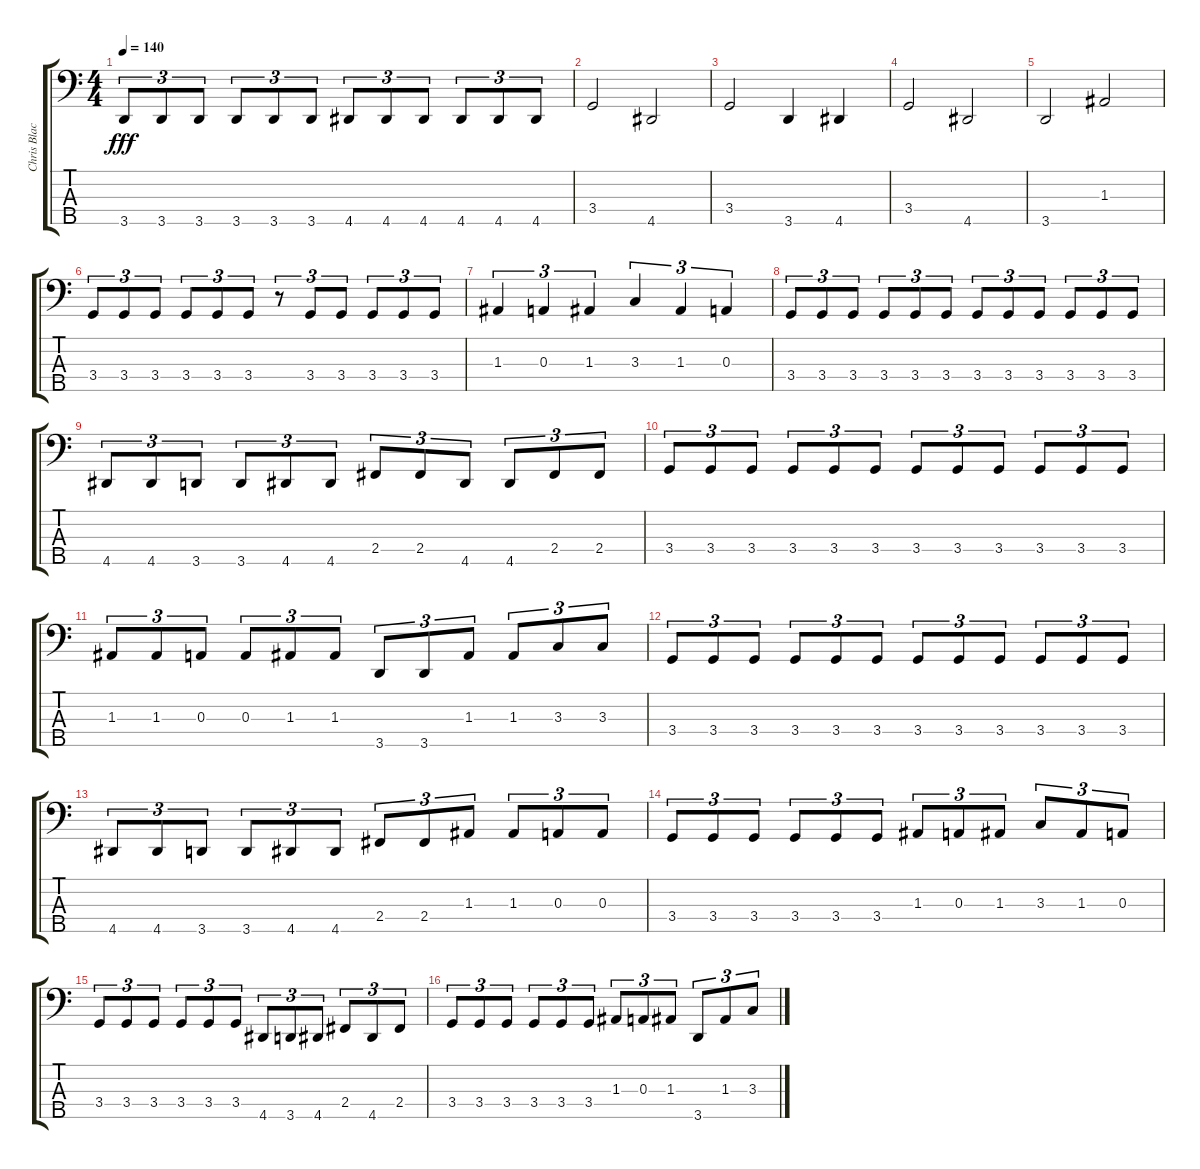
\track ("Chris Black" "Chris Blac") {instrument electricbasspick}
\staff {score tabs}
\tuning (G2 D2 A1 E1 B0) {hide}
\ts (4 4)
\tempo 140
\clef f4
\ks c
3.5.8{tu (3 2) dy fff} 3.5.8{tu (3 2)} 3.5.8{tu (3 2)} 3.5.8{tu (3 2)} 3.5.8{tu (3 2)} 3.5.8{tu (3 2)} 4.5.8{tu (3 2)} 4.5.8{tu (3 2)} 4.5.8{tu (3 2)} 4.5.8{tu (3 2)} 4.5.8{tu (3 2)} 4.5.8{tu (3 2)} |
3.4.2 4.5.2 |
3.4.2 3.5.4 4.5.4 |
3.4.2 4.5.2 |
3.5.2 1.3.2 |
3.4.8{tu (3 2)} 3.4.8{tu (3 2)} 3.4.8{tu (3 2)} 3.4.8{tu (3 2)} 3.4.8{tu (3 2)} 3.4.8{tu (3 2)} r.8{tu (3 2)} 3.4.8{tu (3 2)} 3.4.8{tu (3 2)} 3.4.8{tu (3 2)} 3.4.8{tu (3 2)} 3.4.8{tu (3 2)} |
1.3.4{tu (3 2)} 0.3.4{tu (3 2)} 1.3.4{tu (3 2)} 3.3.4{tu (3 2)} 1.3.4{tu (3 2)} 0.3.4{tu (3 2)} |
3.4.8{tu (3 2)} 3.4.8{tu (3 2)} 3.4.8{tu (3 2)} 3.4.8{tu (3 2)} 3.4.8{tu (3 2)} 3.4.8{tu (3 2)} 3.4.8{tu (3 2)} 3.4.8{tu (3 2)} 3.4.8{tu (3 2)} 3.4.8{tu (3 2)} 3.4.8{tu (3 2)} 3.4.8{tu (3 2)} |
4.5.8{tu (3 2)} 4.5.8{tu (3 2)} 3.5.8{tu (3 2)} 3.5.8{tu (3 2)} 4.5.8{tu (3 2)} 4.5.8{tu (3 2)} 2.4.8{tu (3 2)} 2.4.8{tu (3 2)} 4.5.8{tu (3 2)} 4.5.8{tu (3 2)} 2.4.8{tu (3 2)} 2.4.8{tu (3 2)} |
3.4.8{tu (3 2)} 3.4.8{tu (3 2)} 3.4.8{tu (3 2)} 3.4.8{tu (3 2)} 3.4.8{tu (3 2)} 3.4.8{tu (3 2)} 3.4.8{tu (3 2)} 3.4.8{tu (3 2)} 3.4.8{tu (3 2)} 3.4.8{tu (3 2)} 3.4.8{tu (3 2)} 3.4.8{tu (3 2)} |
1.3.8{tu (3 2)} 1.3.8{tu (3 2)} 0.3.8{tu (3 2)} 0.3.8{tu (3 2)} 1.3.8{tu (3 2)} 1.3.8{tu (3 2)} 3.5.8{tu (3 2)} 3.5.8{tu (3 2)} 1.3.8{tu (3 2)} 1.3.8{tu (3 2)} 3.3.8{tu (3 2)} 3.3.8{tu (3 2)} |
3.4.8{tu (3 2)} 3.4.8{tu (3 2)} 3.4.8{tu (3 2)} 3.4.8{tu (3 2)} 3.4.8{tu (3 2)} 3.4.8{tu (3 2)} 3.4.8{tu (3 2)} 3.4.8{tu (3 2)} 3.4.8{tu (3 2)} 3.4.8{tu (3 2)} 3.4.8{tu (3 2)} 3.4.8{tu (3 2)} |
4.5.8{tu (3 2)} 4.5.8{tu (3 2)} 3.5.8{tu (3 2)} 3.5.8{tu (3 2)} 4.5.8{tu (3 2)} 4.5.8{tu (3 2)} 2.4.8{tu (3 2)} 2.4.8{tu (3 2)} 1.3.8{tu (3 2)} 1.3.8{tu (3 2)} 0.3.8{tu (3 2)} 0.3.8{tu (3 2)} |
3.4.8{tu (3 2)} 3.4.8{tu (3 2)} 3.4.8{tu (3 2)} 3.4.8{tu (3 2)} 3.4.8{tu (3 2)} 3.4.8{tu (3 2)} 1.3.8{tu (3 2)} 0.3.8{tu (3 2)} 1.3.8{tu (3 2)} 3.3.8{tu (3 2)} 1.3.8{tu (3 2)} 0.3.8{tu (3 2)} |
3.4.8{tu (3 2)} 3.4.8{tu (3 2)} 3.4.8{tu (3 2)} 3.4.8{tu (3 2)} 3.4.8{tu (3 2)} 3.4.8{tu (3 2)} 4.5.8{tu (3 2)} 3.5.8{tu (3 2)} 4.5.8{tu (3 2)} 2.4.8{tu (3 2)} 4.5.8{tu (3 2)} 2.4.8{tu (3 2)} |
3.4.8{tu (3 2)} 3.4.8{tu (3 2)} 3.4.8{tu (3 2)} 3.4.8{tu (3 2)} 3.4.8{tu (3 2)} 3.4.8{tu (3 2)} 1.3.8{tu (3 2)} 0.3.8{tu (3 2)} 1.3.8{tu (3 2)} 3.5.8{tu (3 2)} 1.3.8{tu (3 2)} 3.3.8{tu (3 2)}
